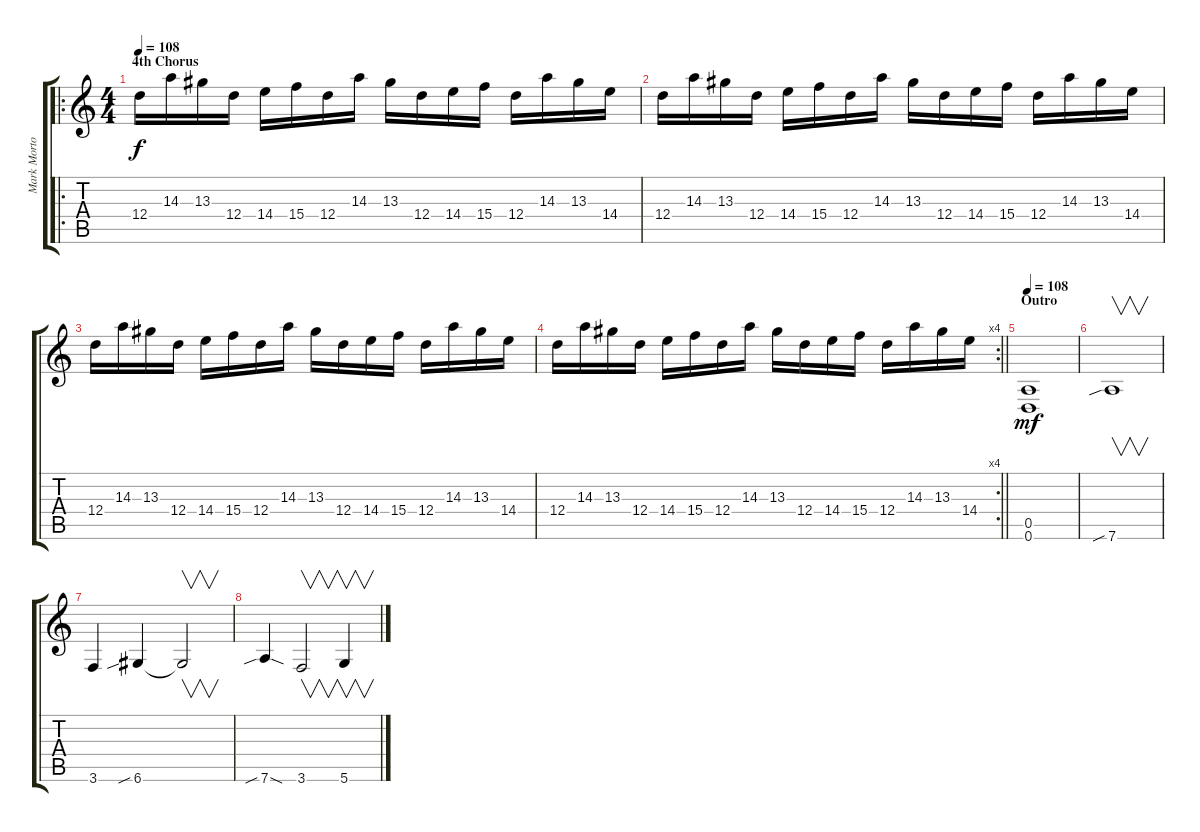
\track ("Mark Morton (Lead Guitar)" "Mark Morto") {instrument distortionguitar}
\staff {score tabs}
\tuning (E4 B3 G3 D3 A2 D2) {hide}
\ro
\ts (4 4)
\section ("" "4th Chorus")
\tempo 108
\clef g2
\ks c
12.4.16{dy f} 14.3.16 13.3.16 12.4.16 14.4.16 15.4.16 12.4.16 14.3.16 13.3.16 12.4.16 14.4.16 15.4.16 12.4.16 14.3.16 13.3.16 14.4.16 |
12.4.16 14.3.16 13.3.16 12.4.16 14.4.16 15.4.16 12.4.16 14.3.16 13.3.16 12.4.16 14.4.16 15.4.16 12.4.16 14.3.16 13.3.16 14.4.16 |
12.4.16 14.3.16 13.3.16 12.4.16 14.4.16 15.4.16 12.4.16 14.3.16 13.3.16 12.4.16 14.4.16 15.4.16 12.4.16 14.3.16 13.3.16 14.4.16 |
\rc 4
\barLineRight lightlight
12.4.16{volume 4} 14.3.16 13.3.16 12.4.16 14.4.16 15.4.16 12.4.16 14.3.16 13.3.16 12.4.16 14.4.16 15.4.16 12.4.16 14.3.16 13.3.16 14.4.16 |
\section ("" "Outro")
\tempo 108
(0.5 0.6).1{dy mf} |
7.6{sib}.1{v} |
3.6.4 6.6{sib}.4 6.6{t}.2{v} |
7.6{sib sod}.4{volume 8} 3.6.2{v} 5.6.4{v}
